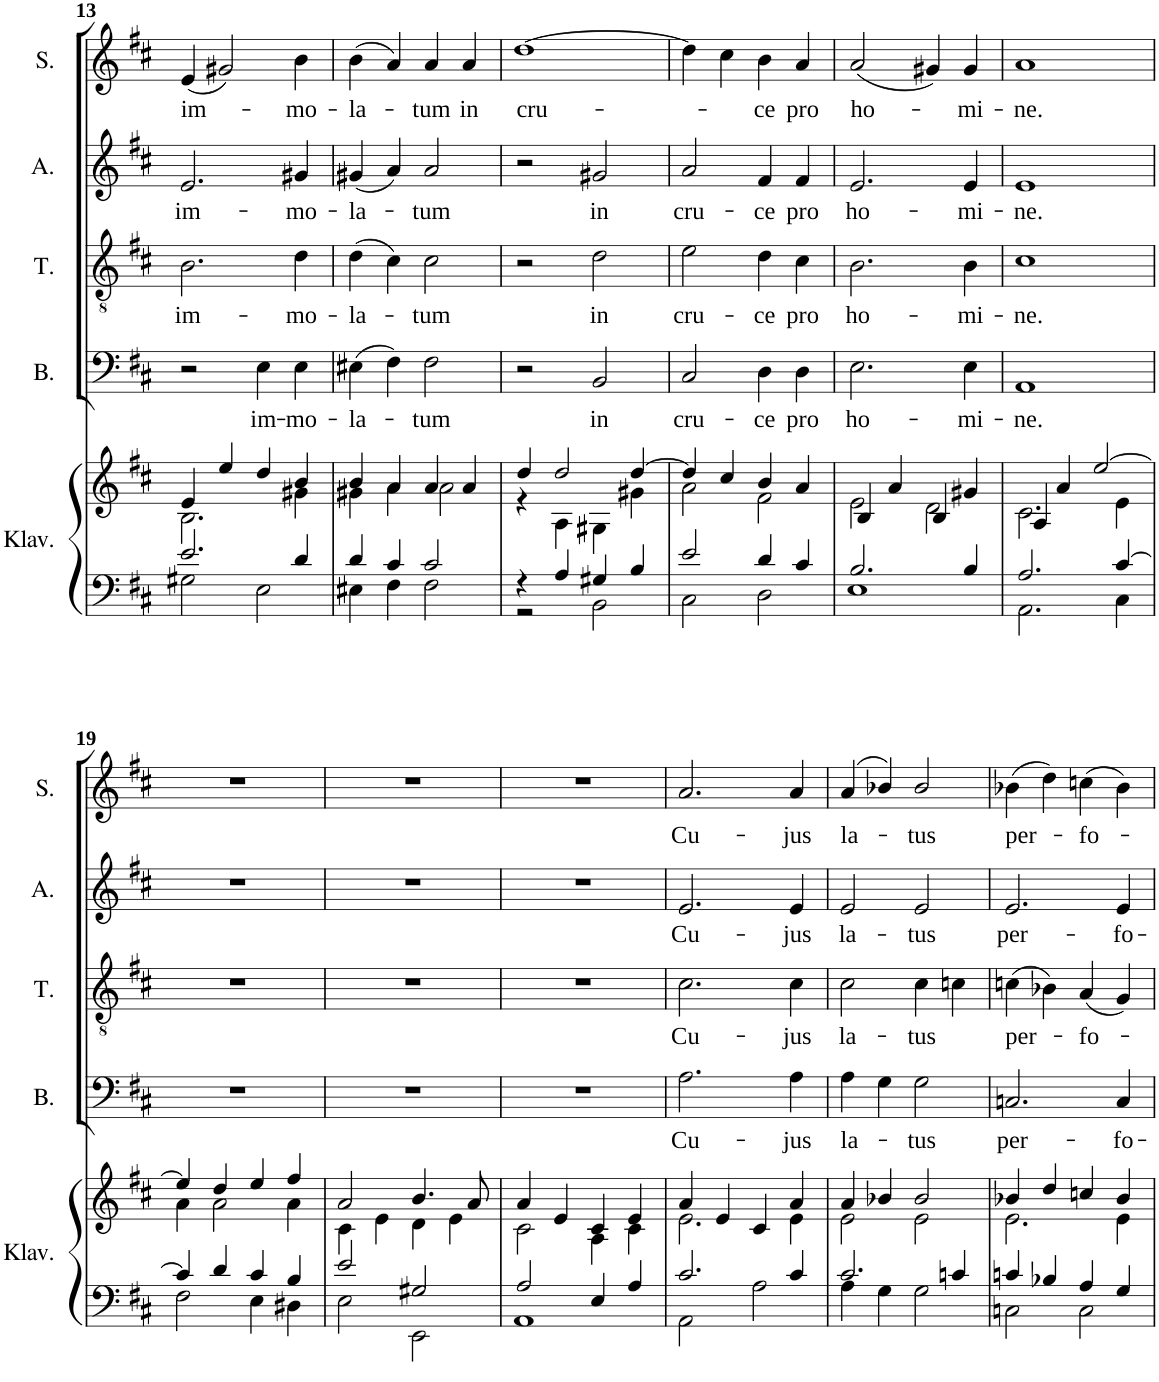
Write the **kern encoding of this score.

**kern	**kern	**kern	**text	**kern	**text	**kern	**text	**kern	**text
*part5	*part5	*part4	*part4	*part3	*part3	*part2	*part2	*part1	*part1
*staff6	*staff5	*staff4	*staff4	*staff3	*staff3	*staff2	*staff2	*staff1	*staff1
*I"Klaver	*	*I"Bass	*	*I"Tenor	*	*I"Alto	*	*I"Soprano	*
*I'Klav.	*	*I'B.	*	*I'T.	*	*I'A.	*	*I'S.	*
!!LO:PB:g=z
*clefF4	*clefG2	*clefF4	*	*clefGv2	*	*clefG2	*	*clefG2	*
*k[f#c#]	*k[f#c#]	*k[f#c#]	*	*k[f#c#]	*	*k[f#c#]	*	*k[f#c#]	*
*D:	*D:	*D:	*	*D:	*	*D:	*	*D:	*
*M2/2	*M2/2	*M2/2	*	*M2/2	*	*M2/2	*	*M2/2	*
*met(c|)	*met(c|)	*met(c|)	*	*met(c|)	*	*met(c|)	*	*met(c|)	*
=13	=13	=13	=13	=13	=13	=13	=13	=13	=13
*^	*^	*	*	*	*	*	*	*	*
!	!	!	!	!	!	!	!LO:LY:b	!	!LO:LY:b	!	!LO:LY:b
2.e/	2G#X\	4e/	2.B\	2r	.	2.B\	im-	2.e/	im-	(<4e/	im-
.	.	4ee/	.	.	.	.	.	.	.	2g#X/)	.
!	!	!	!	!	!LO:LY:b	!	!	!	!	!	!
.	2E\	4dd/	.	4E\	im-	.	.	.	.	.	.
!	!	!	!	!	!LO:LY:b	!	!LO:LY:b	!	!LO:LY:b	!	!LO:LY:b
4d/	.	4b/	4g#X\	4E\	-mo-	4d\	-mo-	4g#X/	-mo-	4b\	-mo-
=14	=14	=14	=14	=14	=14	=14	=14	=14	=14	=14	=14
!	!	!	!	!	!LO:LY:b	!	!LO:LY:b	!	!LO:LY:b	!	!LO:LY:b
4d/	4E#X\	4b/	4g#X\	(>4E#X\	-la-	(>4d\	-la-	(<4g#X/	-la-	(>4b\	-la-
4c#/	4F#\	4a/	4a\	4F#\)	.	4c#\)	.	4a/)	.	4a/)	.
!	!	!	!	!	!LO:LY:b	!	!LO:LY:b	!	!LO:LY:b	!	!LO:LY:b
2c#/	2F#\	4a/	2a\	2F#\	-tum	2c#\	-tum	2a/	-tum	4a/	-tum
!	!	!	!	!	!	!	!	!	!	!	!LO:LY:b
.	.	4a/	.	.	.	.	.	.	.	4a/	in
=15	=15	=15	=15	=15	=15	=15	=15	=15	=15	=15	=15
!	!	!	!	!	!	!	!	!	!	!	!LO:LY:b
4r	2r	4dd/	4r	2r	.	2r	.	2r	.	[1dd	cru-
4A/	.	2dd/	4A\	.	.	.	.	.	.	.	.
!	!	!	!	!	!LO:LY:b	!	!LO:LY:b	!	!LO:LY:b	!	!
4G#X/	2BB\	.	4G#X\	2BB/	in	2d\	in	2g#X/	in	.	.
4B/	.	[>4dd/	4g#X\	.	.	.	.	.	.	.	.
=16	=16	=16	=16	=16	=16	=16	=16	=16	=16	=16	=16
!	!	!	!	!	!LO:LY:b	!	!LO:LY:b	!	!LO:LY:b	!	!
2e/	2C#\	4dd/]	2a\	2C#/	cru-	2e\	cru-	2a/	cru-	4dd\]	.
.	.	4cc#/	.	.	.	.	.	.	.	4cc#\	.
!	!	!	!	!	!LO:LY:b	!	!LO:LY:b	!	!LO:LY:b	!	!LO:LY:b
4d/	2D\	4b/	2f#\	4D\	-ce	4d\	-ce	4f#/	-ce	4b\	-ce
!	!	!	!	!	!LO:LY:b	!	!LO:LY:b	!	!LO:LY:b	!	!LO:LY:b
4c#/	.	4a/	.	4D\	pro	4c#\	pro	4f#/	pro	4a/	pro
=17	=17	=17	=17	=17	=17	=17	=17	=17	=17	=17	=17
!	!	!	!	!	!LO:LY:b	!	!LO:LY:b	!	!LO:LY:b	!	!LO:LY:b
2.B/	1E	4B/	2e\	2.E\	ho-	2.B\	ho-	2.e/	ho-	(<2a/	ho-
.	.	4a/	.	.	.	.	.	.	.	.	.
.	.	4B/	2d\	.	.	.	.	.	.	4g#X/)	.
!	!	!	!	!	!LO:LY:b	!	!LO:LY:b	!	!LO:LY:b	!	!LO:LY:b
4B/	.	4g#X/	.	4E\	-mi-	4B\	-mi-	4e/	-mi-	4g#/	-mi-
=18	=18	=18	=18	=18	=18	=18	=18	=18	=18	=18	=18
!	!	!	!	!	!LO:LY:b	!	!LO:LY:b	!	!LO:LY:b	!	!LO:LY:b
2.A/	2.AA\	4A/	2.c#\	1AA	-ne.	1c#	-ne.	1e	-ne.	1a	-ne.
.	.	4a/	.	.	.	.	.	.	.	.	.
.	.	[>2ee/	.	.	.	.	.	.	.	.	.
[>4c#/	4C#\	.	4e\	.	.	.	.	.	.	.	.
!!LO:LB:g=z
=19	=19	=19	=19	=19	=19	=19	=19	=19	=19	=19	=19
4c#/]	2F#\	4ee/]	4a\	1r	.	1r	.	1r	.	1r	.
4d/	.	4dd/	2a\	.	.	.	.	.	.	.	.
4c#/	4E\	4ee/	.	.	.	.	.	.	.	.	.
4B/	4D#X\	4ff#/	4a\	.	.	.	.	.	.	.	.
=20	=20	=20	=20	=20	=20	=20	=20	=20	=20	=20	=20
2e/	2E\	2a/	4c#\	1r	.	1r	.	1r	.	1r	.
.	.	.	4e\	.	.	.	.	.	.	.	.
2G#X/	2EE\	4.b/	4d\	.	.	.	.	.	.	.	.
.	.	.	4e\	.	.	.	.	.	.	.	.
.	.	8a/	.	.	.	.	.	.	.	.	.
=21	=21	=21	=21	=21	=21	=21	=21	=21	=21	=21	=21
2A/	1AA	4a/	2c#\	1r	.	1r	.	1r	.	1r	.
.	.	4e/	.	.	.	.	.	.	.	.	.
4E/	.	4c#/	4A\	.	.	.	.	.	.	.	.
4A/	.	4e/	4c#\	.	.	.	.	.	.	.	.
=22	=22	=22	=22	=22	=22	=22	=22	=22	=22	=22	=22
!	!	!	!	!	!LO:LY:b	!	!LO:LY:b	!	!LO:LY:b	!	!LO:LY:b
2.c#/	2AA\	4a/	2.e\	2.A\	Cu-	2.c#\	Cu-	2.e/	Cu-	2.a/	Cu-
.	.	4e/	.	.	.	.	.	.	.	.	.
.	2A\	4c#/	.	.	.	.	.	.	.	.	.
!	!	!	!	!	!LO:LY:b	!	!LO:LY:b	!	!LO:LY:b	!	!LO:LY:b
4c#/	.	4a/	4e\	4A\	-jus	4c#\	-jus	4e/	-jus	4a/	-jus
=23	=23	=23	=23	=23	=23	=23	=23	=23	=23	=23	=23
!	!	!	!	!	!LO:LY:b	!	!LO:LY:b	!	!LO:LY:b	!	!LO:LY:b
2.c#/	4A\	4a/	2e\	4A\	la-	2c#\	la-	2e/	la-	(>4a/	la-
.	4G\	4b-X/	.	4G\	.	.	.	.	.	4b-X/)	.
!	!	!	!	!	!LO:LY:b	!	!LO:LY:b	!	!LO:LY:b	!	!LO:LY:b
.	2G\	2b-/	2e\	2G\	-tus	4c#\	-tus	2e/	-tus	2b-/	-tus
4cn/	.	.	.	.	.	4cn\	.	.	.	.	.
=24	=24	=24	=24	=24	=24	=24	=24	=24	=24	=24	=24
!	!	!	!	!	!LO:LY:b	!	!LO:LY:b	!	!LO:LY:b	!	!LO:LY:b
4cn/	2Cn\	4b-X/	2.e\	2.Cn/	per-	(>4cn\	per-	2.e/	per-	(>4b-X\	per-
4B-X/	.	4dd/	.	.	.	4B-X\)	.	.	.	4dd\)	.
!	!	!	!	!	!	!	!LO:LY:b	!	!	!	!LO:LY:b
4A/	2C\	4ccn/	.	.	.	(<4A/	-fo-	.	.	(>4ccn\	-fo-
!	!	!	!	!	!LO:LY:b	!	!	!	!LO:LY:b	!	!
4G/	.	4b-/	4e\	4C/	-fo-	4G/)	.	4e/	-fo-	4b-\)	.
*v	*v	*	*	*	*	*	*	*	*	*	*
*	*v	*v	*	*	*	*	*	*	*	*
=	=	=	=	=	=	=	=	=	=
*-	*-	*-	*-	*-	*-	*-	*-	*-	*-
